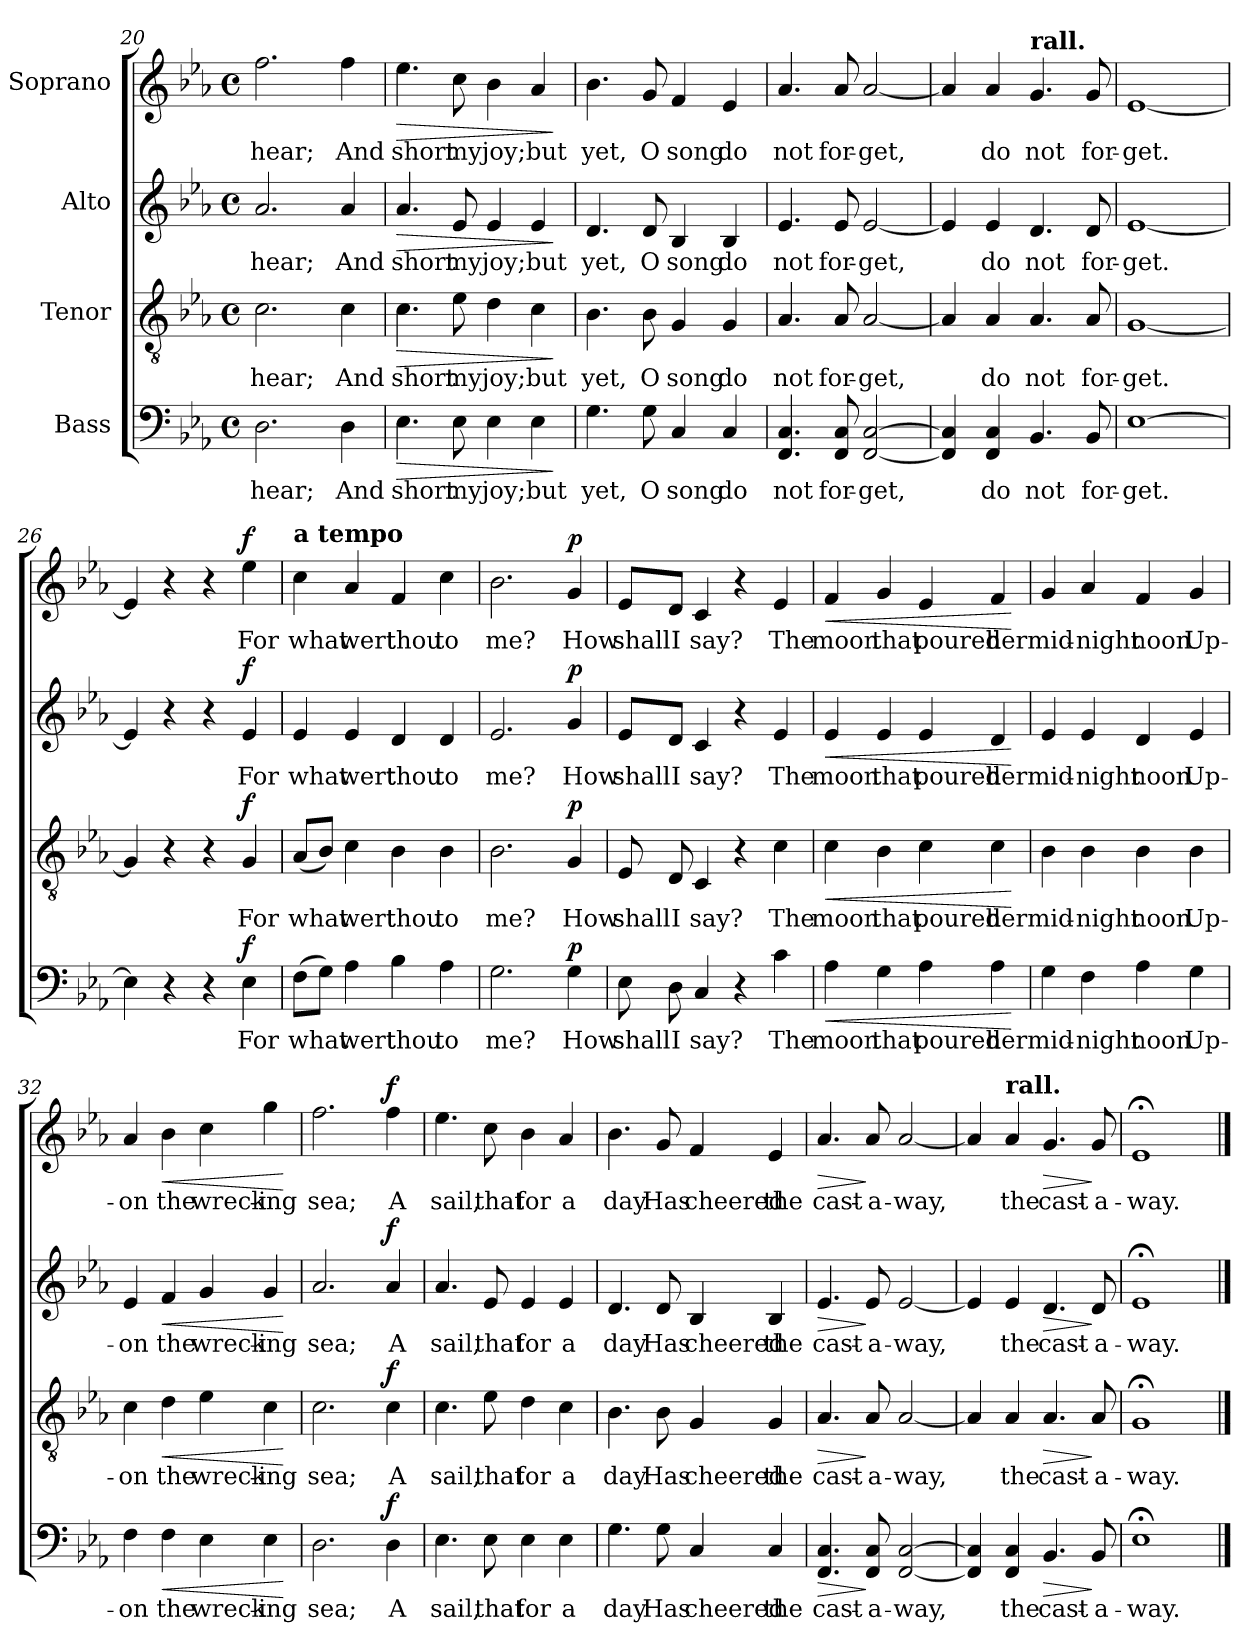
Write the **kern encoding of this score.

**kern	**text	**dynam	**kern	**text	**dynam	**kern	**text	**dynam	**kern	**text	**dynam
*part4	*part4	*part4	*part3	*part3	*part3	*part2	*part2	*part2	*part1	*part1	*part1
*staff4	*staff4	*staff4	*staff3	*staff3	*staff3	*staff2	*staff2	*staff2	*staff1	*staff1	*staff1
*I"Bass	*	*	*I"Tenor	*	*	*I"Alto	*	*	*I"Soprano	*	*
!!LO:PB:g=z
*clefF4	*	*	*clefGv2	*	*	*clefG2	*	*	*clefG2	*	*
*k[b-e-a-]	*	*	*k[b-e-a-]	*	*	*k[b-e-a-]	*	*	*k[b-e-a-]	*	*
*M4/4	*	*	*M4/4	*	*	*M4/4	*	*	*M4/4	*	*
*met(c)	*	*	*met(c)	*	*	*met(c)	*	*	*met(c)	*	*
=20	=20	=20	=20	=20	=20	=20	=20	=20	=20	=20	=20
!	!LO:LY:b	!	!	!LO:LY:b	!	!	!LO:LY:b	!	!	!LO:LY:b	!
2.D\	hear;	.	2.c\	hear;	.	2.a-/	hear;	.	2.ff\	hear;	.
!	!LO:LY:b	!	!	!LO:LY:b	!	!	!LO:LY:b	!	!	!LO:LY:b	!
4D\	And	.	4c\	And	.	4a-/	And	.	4ff\	And	.
=21	=21	=21	=21	=21	=21	=21	=21	=21	=21	=21	=21
!	!LO:LY:b	!LO:HP:b	!	!LO:LY:b	!LO:HP:b	!	!LO:LY:b	!LO:HP:b	!	!LO:LY:b	!LO:HP:b
4.E-\	short	>	4.c\	short	>	4.a-/	short	>	4.ee-\	short	>
!	!LO:LY:b	!	!	!LO:LY:b	!	!	!LO:LY:b	!	!	!LO:LY:b	!
8E-\	my	.	8e-\	my	.	8e-/	my	.	8cc\	my	.
!	!LO:LY:b	!	!	!LO:LY:b	!	!	!LO:LY:b	!	!	!LO:LY:b	!
4E-\	joy;	.	4d\	joy;	.	4e-/	joy;	.	4b-\	joy;	.
!	!LO:LY:b	!	!	!LO:LY:b	!	!	!LO:LY:b	!	!	!LO:LY:b	!
4E-\	but	.	4c\	but	.	4e-/	but	.	4a-/	but	.
.	.	]	.	.	]	.	.	]	.	.	]
=22	=22	=22	=22	=22	=22	=22	=22	=22	=22	=22	=22
!	!LO:LY:b	!	!	!LO:LY:b	!	!	!LO:LY:b	!	!	!LO:LY:b	!
4.G\	yet,	.	4.B-\	yet,	.	4.d/	yet,	.	4.b-\	yet,	.
!	!LO:LY:b	!	!	!LO:LY:b	!	!	!LO:LY:b	!	!	!LO:LY:b	!
8G\	O	.	8B-\	O	.	8d/	O	.	8g/	O	.
!	!LO:LY:b	!	!	!LO:LY:b	!	!	!LO:LY:b	!	!	!LO:LY:b	!
4C/	song	.	4G/	song	.	4B-/	song	.	4f/	song	.
!	!LO:LY:b	!	!	!LO:LY:b	!	!	!LO:LY:b	!	!	!LO:LY:b	!
4C/	do	.	4G/	do	.	4B-/	do	.	4e-/	do	.
=23	=23	=23	=23	=23	=23	=23	=23	=23	=23	=23	=23
!	!LO:LY:b	!	!	!LO:LY:b	!	!	!LO:LY:b	!	!	!LO:LY:b	!
4.FF/ 4.C/	not	.	4.A-/	not	.	4.e-/	not	.	4.a-/	not	.
!	!LO:LY:b	!	!	!LO:LY:b	!	!	!LO:LY:b	!	!	!LO:LY:b	!
8FF/ 8C/	for-	.	8A-/	for-	.	8e-/	for-	.	8a-/	for-	.
!	!LO:LY:b	!	!	!LO:LY:b	!	!	!LO:LY:b	!	!	!LO:LY:b	!
[2FF/ [2C/	-get,	.	[2A-/	-get,	.	[2e-/	-get,	.	[2a-/	-get,	.
=24	=24	=24	=24	=24	=24	=24	=24	=24	=24	=24	=24
4FF/] 4C/]	.	.	4A-/]	.	.	4e-/]	.	.	4a-/]	.	.
!	!LO:LY:b	!	!	!LO:LY:b	!	!	!LO:LY:b	!	!	!LO:LY:b	!
4FF/ 4C/	do	.	4A-/	do	.	4e-/	do	.	4a-/	do	.
!	!	!	!	!	!	!	!	!	!LO:TX:a:B:t=rall.	!	!
!	!LO:LY:b	!	!	!LO:LY:b	!	!	!LO:LY:b	!	!	!LO:LY:b	!
4.BB-/	not	.	4.A-/	not	.	4.d/	not	.	4.g/	not	.
!	!LO:LY:b	!	!	!LO:LY:b	!	!	!LO:LY:b	!	!	!LO:LY:b	!
8BB-/	for-	.	8A-/	for-	.	8d/	for-	.	8g/	for-	.
=25	=25	=25	=25	=25	=25	=25	=25	=25	=25	=25	=25
!	!LO:LY:b	!	!	!LO:LY:b	!	!	!LO:LY:b	!	!	!LO:LY:b	!
[1E-	-get.	.	[1G	-get.	.	[1e-	-get.	.	[1e-	-get.	.
!!LO:LB:g=z
=26	=26	=26	=26	=26	=26	=26	=26	=26	=26	=26	=26
4E-\]	.	.	4G/]	.	.	4e-/]	.	.	4e-/]	.	.
4r	.	.	4r	.	.	4r	.	.	4r	.	.
4r	.	.	4r	.	.	4r	.	.	4r	.	.
!	!LO:LY:b	!LO:DY:a	!	!LO:LY:b	!LO:DY:a	!	!LO:LY:b	!LO:DY:a	!	!LO:LY:b	!LO:DY:a
4E-\	For	f	4G/	For	f	4e-/	For	f	4ee-\	For	f
=27	=27	=27	=27	=27	=27	=27	=27	=27	=27	=27	=27
!	!	!	!	!	!	!	!	!	!LO:TX:a:B:t=a tempo	!	!
!	!LO:LY:b	!	!	!LO:LY:b	!	!	!LO:LY:b	!	!	!LO:LY:b	!
(8F\L	what	.	(8A-/L	what	.	4e-/	what	.	4cc\	what	.
8G\J)	.	.	8B-/J)	.	.	.	.	.	.	.	.
!	!LO:LY:b	!	!	!LO:LY:b	!	!	!LO:LY:b	!	!	!LO:LY:b	!
4A-\	wert	.	4c\	wert	.	4e-/	wert	.	4a-/	wert	.
!	!LO:LY:b	!	!	!LO:LY:b	!	!	!LO:LY:b	!	!	!LO:LY:b	!
4B-\	thou	.	4B-\	thou	.	4d/	thou	.	4f/	thou	.
!	!LO:LY:b	!	!	!LO:LY:b	!	!	!LO:LY:b	!	!	!LO:LY:b	!
4A-\	to	.	4B-\	to	.	4d/	to	.	4cc\	to	.
=28	=28	=28	=28	=28	=28	=28	=28	=28	=28	=28	=28
!	!LO:LY:b	!	!	!LO:LY:b	!	!	!LO:LY:b	!	!	!LO:LY:b	!
2.G\	me?	.	2.B-\	me?	.	2.e-/	me?	.	2.b-\	me?	.
!	!LO:LY:b	!LO:DY:a	!	!LO:LY:b	!LO:DY:a	!	!LO:LY:b	!LO:DY:a	!	!LO:LY:b	!LO:DY:a
4G\	How	p	4G/	How	p	4g/	How	p	4g/	How	p
=29	=29	=29	=29	=29	=29	=29	=29	=29	=29	=29	=29
!	!LO:LY:b	!	!	!LO:LY:b	!	!	!LO:LY:b	!	!	!LO:LY:b	!
8E-\	shall	.	8E-/	shall	.	8e-/L	shall	.	8e-/L	shall	.
!	!LO:LY:b	!	!	!LO:LY:b	!	!	!LO:LY:b	!	!	!LO:LY:b	!
8D\	I	.	8D/	I	.	8d/J	I	.	8d/J	I	.
!	!LO:LY:b	!	!	!LO:LY:b	!	!	!LO:LY:b	!	!	!LO:LY:b	!
4C/	say?	.	4C/	say?	.	4c/	say?	.	4c/	say?	.
4r	.	.	4r	.	.	4r	.	.	4r	.	.
!	!LO:LY:b	!	!	!LO:LY:b	!	!	!LO:LY:b	!	!	!LO:LY:b	!
4c\	The	.	4c\	The	.	4e-/	The	.	4e-/	The	.
=30	=30	=30	=30	=30	=30	=30	=30	=30	=30	=30	=30
!	!LO:LY:b	!LO:HP:b	!	!LO:LY:b	!LO:HP:b	!	!LO:LY:b	!LO:HP:b	!	!LO:LY:b	!LO:HP:b
4A-\	moon	<	4c\	moon	<	4e-/	moon	<	4f/	moon	<
!	!LO:LY:b	!	!	!LO:LY:b	!	!	!LO:LY:b	!	!	!LO:LY:b	!
4G\	that	.	4B-\	that	.	4e-/	that	.	4g/	that	.
!	!LO:LY:b	!	!	!LO:LY:b	!	!	!LO:LY:b	!	!	!LO:LY:b	!
4A-\	poured	.	4c\	poured	.	4e-/	poured	.	4e-/	poured	.
!	!LO:LY:b	!	!	!LO:LY:b	!	!	!LO:LY:b	!	!	!LO:LY:b	!
4A-\	her	.	4c\	her	.	4d/	her	.	4f/	her	.
.	.	[	.	.	[	.	.	[	.	.	[
!!LO:PB:g=z
=31	=31	=31	=31	=31	=31	=31	=31	=31	=31	=31	=31
!	!LO:LY:b	!	!	!LO:LY:b	!	!	!LO:LY:b	!	!	!LO:LY:b	!
4G\	mid-	.	4B-\	mid-	.	4e-/	mid-	.	4g/	mid-	.
!	!LO:LY:b	!	!	!LO:LY:b	!	!	!LO:LY:b	!	!	!LO:LY:b	!
4F\	-night	.	4B-\	-night	.	4e-/	-night	.	4a-/	-night	.
!	!LO:LY:b	!	!	!LO:LY:b	!	!	!LO:LY:b	!	!	!LO:LY:b	!
4A-\	noon	.	4B-\	noon	.	4d/	noon	.	4f/	noon	.
!	!LO:LY:b	!	!	!LO:LY:b	!	!	!LO:LY:b	!	!	!LO:LY:b	!
4G\	Up-	.	4B-\	Up-	.	4e-/	Up-	.	4g/	Up-	.
=32	=32	=32	=32	=32	=32	=32	=32	=32	=32	=32	=32
!	!LO:LY:b	!	!	!LO:LY:b	!	!	!LO:LY:b	!	!	!LO:LY:b	!
4F\	-on	.	4c\	-on	.	4e-/	-on	.	4a-/	-on	.
!	!LO:LY:b	!LO:HP:b	!	!LO:LY:b	!LO:HP:b	!	!LO:LY:b	!LO:HP:b	!	!LO:LY:b	!LO:HP:b
4F\	the	<	4d\	the	<	4f/	the	<	4b-\	the	<
!	!LO:LY:b	!	!	!LO:LY:b	!	!	!LO:LY:b	!	!	!LO:LY:b	!
4E-\	wreck-	.	4e-\	wreck-	.	4g/	wreck-	.	4cc\	wreck-	.
!	!LO:LY:b	!	!	!LO:LY:b	!	!	!LO:LY:b	!	!	!LO:LY:b	!
4E-\	-ing	.	4c\	-ing	.	4g/	-ing	.	4gg\	-ing	.
.	.	[	.	.	[	.	.	[	.	.	[
=33	=33	=33	=33	=33	=33	=33	=33	=33	=33	=33	=33
!	!LO:LY:b	!	!	!LO:LY:b	!	!	!LO:LY:b	!	!	!LO:LY:b	!
2.D\	sea;	.	2.c\	sea;	.	2.a-/	sea;	.	2.ff\	sea;	.
!	!LO:LY:b	!LO:DY:a	!	!LO:LY:b	!LO:DY:a	!	!LO:LY:b	!LO:DY:a	!	!LO:LY:b	!LO:DY:a
4D\	A	f	4c\	A	f	4a-/	A	f	4ff\	A	f
=34	=34	=34	=34	=34	=34	=34	=34	=34	=34	=34	=34
!	!LO:LY:b	!	!	!LO:LY:b	!	!	!LO:LY:b	!	!	!LO:LY:b	!
4.E-\	sail,	.	4.c\	sail,	.	4.a-/	sail,	.	4.ee-\	sail,	.
!	!LO:LY:b	!	!	!LO:LY:b	!	!	!LO:LY:b	!	!	!LO:LY:b	!
8E-\	that	.	8e-\	that	.	8e-/	that	.	8cc\	that	.
!	!LO:LY:b	!	!	!LO:LY:b	!	!	!LO:LY:b	!	!	!LO:LY:b	!
4E-\	for	.	4d\	for	.	4e-/	for	.	4b-\	for	.
!	!LO:LY:b	!	!	!LO:LY:b	!	!	!LO:LY:b	!	!	!LO:LY:b	!
4E-\	a	.	4c\	a	.	4e-/	a	.	4a-/	a	.
=35	=35	=35	=35	=35	=35	=35	=35	=35	=35	=35	=35
!	!LO:LY:b	!	!	!LO:LY:b	!	!	!LO:LY:b	!	!	!LO:LY:b	!
4.G\	day	.	4.B-\	day	.	4.d/	day	.	4.b-\	day	.
!	!LO:LY:b	!	!	!LO:LY:b	!	!	!LO:LY:b	!	!	!LO:LY:b	!
8G\	Has	.	8B-\	Has	.	8d/	Has	.	8g/	Has	.
!	!LO:LY:b	!	!	!LO:LY:b	!	!	!LO:LY:b	!	!	!LO:LY:b	!
4C/	cheered	.	4G/	cheered	.	4B-/	cheered	.	4f/	cheered	.
!	!LO:LY:b	!	!	!LO:LY:b	!	!	!LO:LY:b	!	!	!LO:LY:b	!
4C/	the	.	4G/	the	.	4B-/	the	.	4e-/	the	.
!!LO:LB:g=z
=36	=36	=36	=36	=36	=36	=36	=36	=36	=36	=36	=36
!	!LO:LY:b	!LO:HP:b	!	!LO:LY:b	!LO:HP:b	!	!LO:LY:b	!LO:HP:b	!	!LO:LY:b	!LO:HP:b
4.FF/ 4.C/	cast-	>	4.A-/	cast-	>	4.e-/	cast-	>	4.a-/	cast-	>
!	!LO:LY:b	!	!	!LO:LY:b	!	!	!LO:LY:b	!	!	!LO:LY:b	!
8FF/ 8C/	-a-	]	8A-/	-a-	]	8e-/	-a-	]	8a-/	-a-	]
!	!LO:LY:b	!	!	!LO:LY:b	!	!	!LO:LY:b	!	!	!LO:LY:b	!
[2FF/ [2C/	-way,	.	[2A-/	-way,	.	[2e-/	-way,	.	[2a-/	-way,	.
=37	=37	=37	=37	=37	=37	=37	=37	=37	=37	=37	=37
4FF/] 4C/]	.	.	4A-/]	.	.	4e-/]	.	.	4a-/]	.	.
!	!	!	!	!	!	!	!	!	!LO:TX:a:B:t=rall.	!	!
!	!LO:LY:b	!	!	!LO:LY:b	!	!	!LO:LY:b	!	!	!LO:LY:b	!
4FF/ 4C/	the	.	4A-/	the	.	4e-/	the	.	4a-/	the	.
!	!LO:LY:b	!LO:HP:b	!	!LO:LY:b	!LO:HP:b	!	!LO:LY:b	!LO:HP:b	!	!LO:LY:b	!LO:HP:b
4.BB-/	cast-	>	4.A-/	cast-	>	4.d/	cast-	>	4.g/	cast-	>
!	!LO:LY:b	!	!	!LO:LY:b	!	!	!LO:LY:b	!	!	!LO:LY:b	!
8BB-/	-a-	]	8A-/	-a-	]	8d/	-a-	]	8g/	-a-	]
=38	=38	=38	=38	=38	=38	=38	=38	=38	=38	=38	=38
!	!LO:LY:b	!	!	!LO:LY:b	!	!	!LO:LY:b	!	!	!LO:LY:b	!
1E-;<	-way.	.	1G;<	-way.	.	1e-;<	-way.	.	1e-;<	-way.	.
==	==	==	==	==	==	==	==	==	==	==	==
*-	*-	*-	*-	*-	*-	*-	*-	*-	*-	*-	*-
